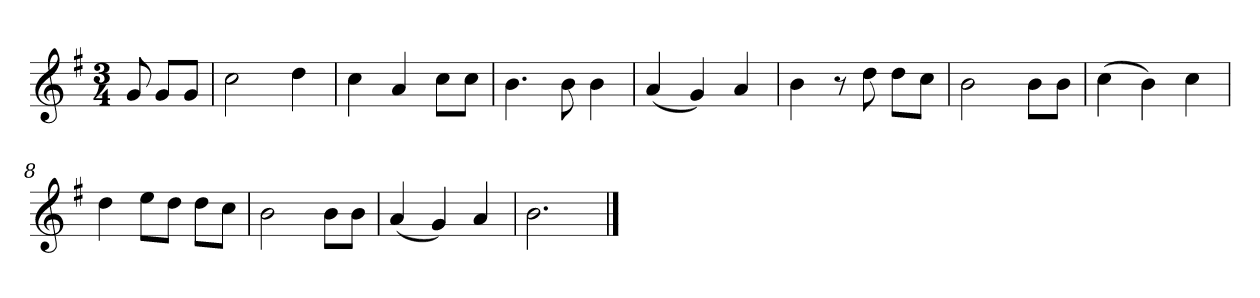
**kern
*part1
*staff1
*k[f#]
*M3/4
*MM120
=
8g
8gL
8gJ
=1
2cc
4dd
=2
4cc
4a
8ccL
8ccJ
=3
4.b
8b
4b
=4
(4a
4g)
4a
=5
4b
8r
8dd
8ddL
8ccJ
=6
2b
8bL
8bJ
=7
(4cc
4b)
4cc
=8
4dd
8eeL
8ddJ
8ddL
8ccJ
=9
2b
8bL
8bJ
=10
(4a
4g)
4a
=11
2.b
==
*-
